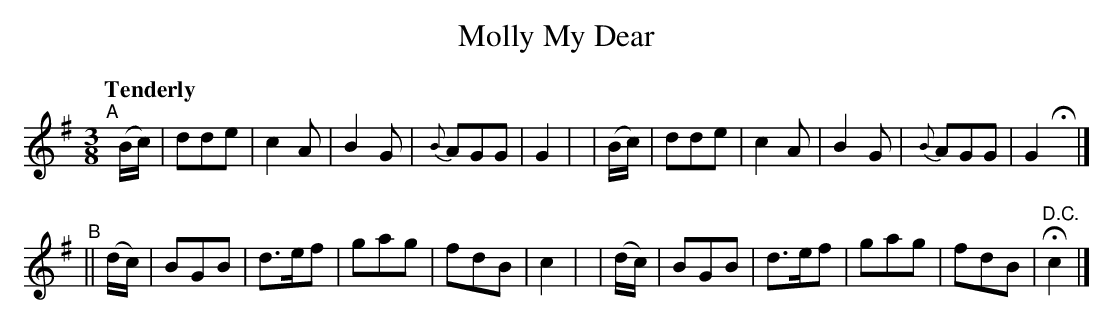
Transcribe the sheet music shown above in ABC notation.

X:1
T: Molly My Dear
Q: "Tenderly"
M: 3/8
L: 1/8
K: G
"^A"[|](B/c/) | dde | c2A  | B2G | {B}AGG | G2 |\
     | (B/c/) | dde | c2A  | B2G | {B}AGG | G2 Hx |]
"^B"|| (d/c/) | BGB | d>ef | gag |    fdB | c2 |\
     | (d/c/) | BGB | d>ef | gag |    fdB | "D.C."Hc2 |]
